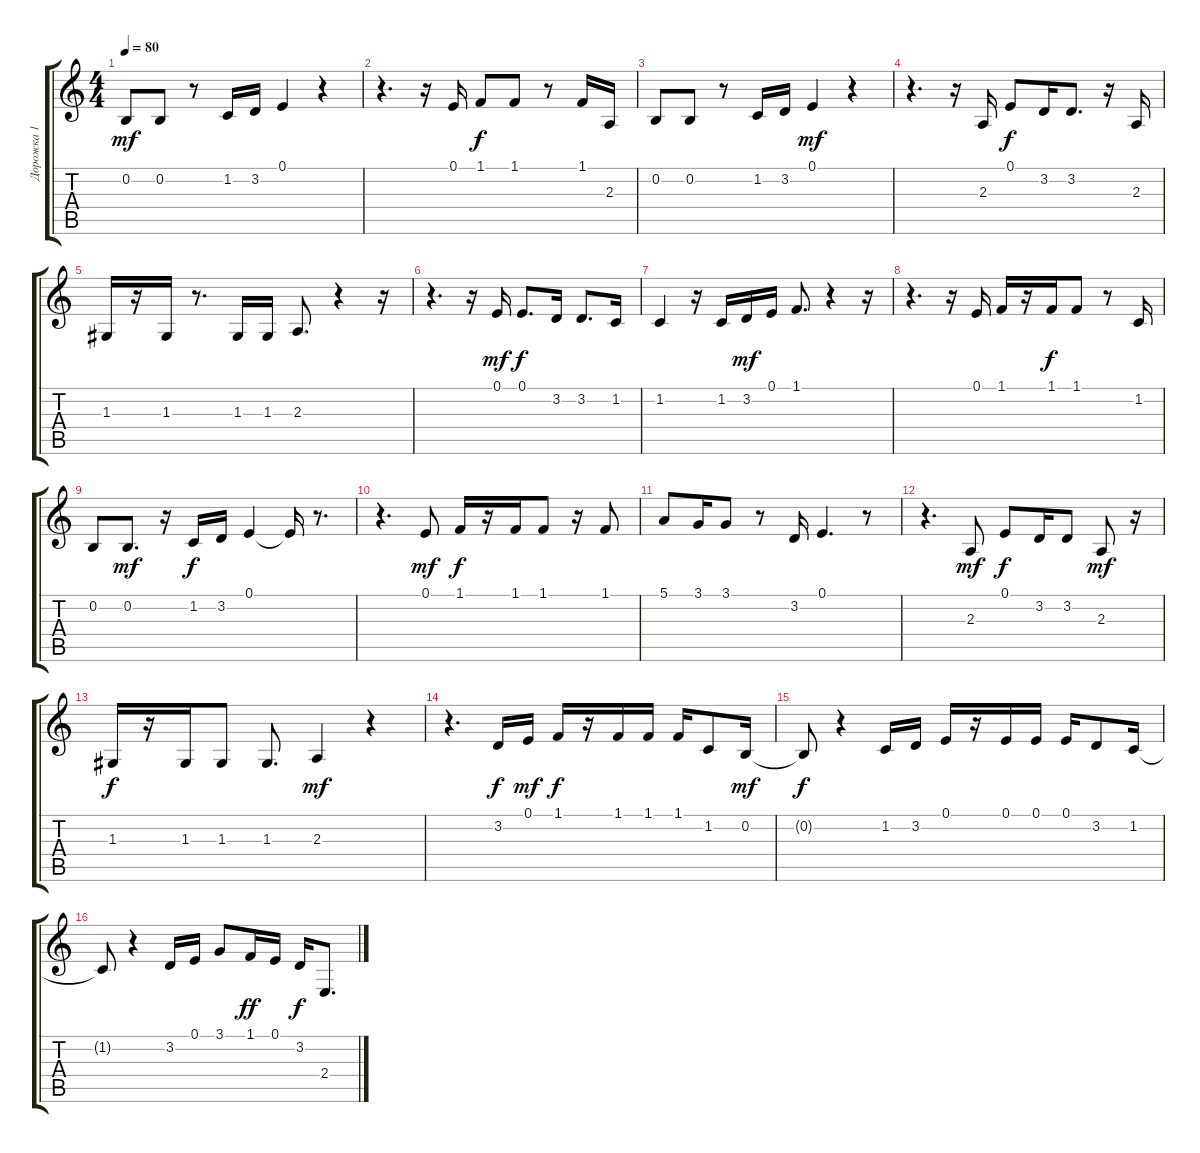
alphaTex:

\track ("Дорожка 1" "Дорожка 1") {instrument clarinet}
\staff {score tabs}
\tuning (E4 B3 G3 D3 A2 E2) {hide}
\ts (4 4)
\tempo 80
\clef g2
\ks c
0.2.8{dy mf} 0.2.8 r.8 1.2.16 3.2.16 0.1.4 r.4 |
r.4{d} r.16 0.1.16 1.1.8{dy f} 1.1.8 r.8 1.1.16 2.3.16 |
0.2.8 0.2.8 r.8 1.2.16 3.2.16 0.1.4{dy mf} r.4 |
r.4{d} r.16 2.3.16 0.1.8{dy f} 3.2.16 3.2.8{d} r.16 2.3.16 |
1.3.16 r.16 1.3.16 r.8{d} 1.3.16 1.3.16 2.3.8{d} r.4 r.16 |
r.4{d} r.16 0.1.16{dy mf} 0.1.8{d dy f} 3.2.16 3.2.8{d} 1.2.16 |
1.2.4 r.16 1.2.16 3.2.16{dy mf} 0.1.16 1.1.8{d} r.4 r.16 |
r.4{d} r.16 0.1.16 1.1.16 r.16 1.1.16{dy f} 1.1.8 r.8 1.2.16 |
0.2.8 0.2.8{d dy mf} r.16 1.2.16{dy f} 3.2.16 0.1.4 0.1{t}.16 r.8{d} |
r.4{d} 0.1.8{dy mf} 1.1.16{dy f} r.16 1.1.16 1.1.8 r.16 1.1.8 |
5.1.8 3.1.16 3.1.8 r.8 3.2.16 0.1.4{d} r.8 |
r.4{d} 2.3.8{dy mf} 0.1.8{dy f} 3.2.16 3.2.8 2.3.8{dy mf} r.16 |
1.3.16{dy f} r.16 1.3.16 1.3.8 1.3.8{d} 2.3.4{dy mf} r.4 |
r.4{d} 3.2.16{dy f} 0.1.16{dy mf} 1.1.16{dy f} r.16 1.1.16 1.1.16 1.1.16 1.2.8 0.2.16{dy mf} |
0.2{t}.8{dy f} r.4 1.2.16 3.2.16 0.1.16 r.16 0.1.16 0.1.16 0.1.16 3.2.8 1.2.16 |
1.2{t}.8 r.4 3.2.16 0.1.16 3.1.8 1.1.16{dy ff} 0.1.16 3.2.16{dy f} 2.4.8{d}
